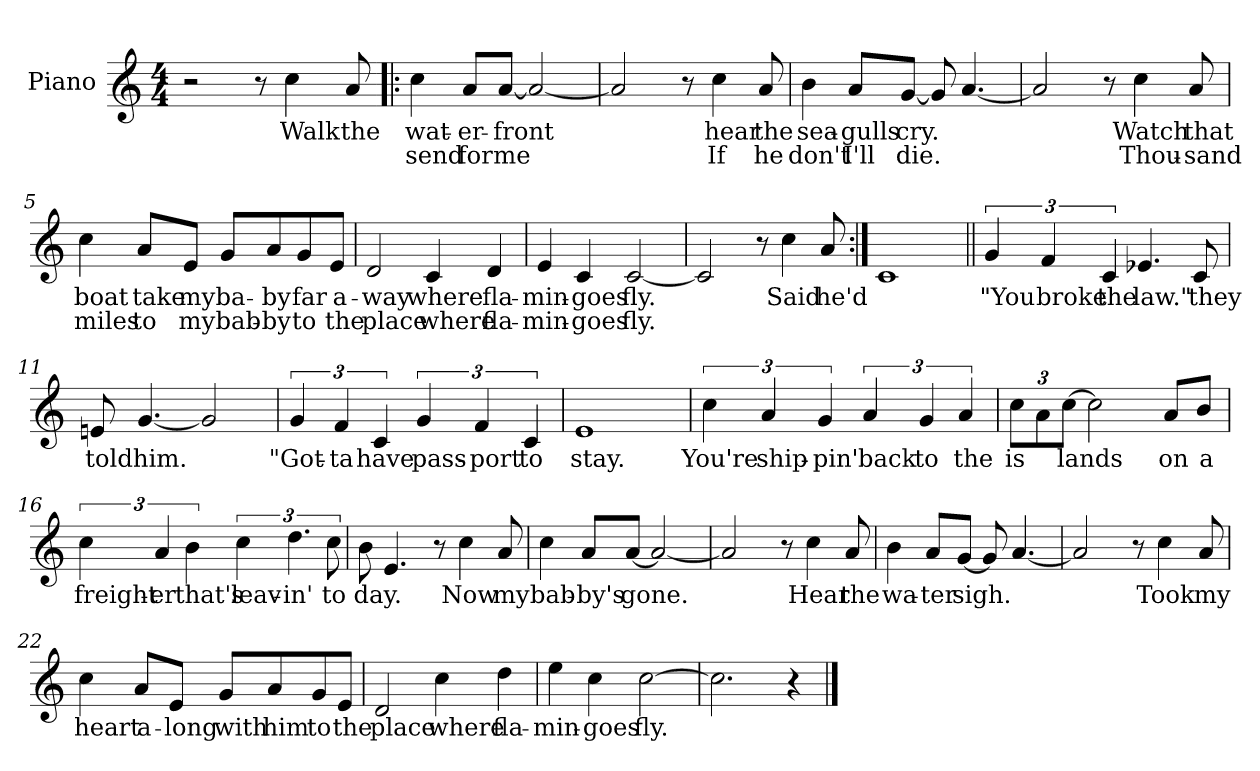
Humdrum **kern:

**kern	**text	**text
*part1	*part1	*part1
*staff1	*staff1	*staff1
*I"Piano	*	*
*I'Pno	*	*
*clefG2	*	*
*k[]	*	*
*C:	*	*
*M4/4	*	*
=	=	=
2r	.	.
8r	.	.
4cc\	Walk	.
8a/	the	.
=1!|:	=1!|:	=1!|:
4cc\	wat-	send
8a/L	-er-	for
[8a/J	-front	me
2a/_	.	.
=2	=2	=2
2a/]	.	.
8r	.	.
4cc\	hear	If
8a/	the	he
=3	=3	=3
4b\	sea-	don't
8a/L	-gulls	I'll
[8g/J	cry.	die.
8g/]	.	.
[4.a/	.	.
!!LO:LB:g=z
=4	=4	=4
2a/]	.	.
8r	.	.
4cc\	Watch	Thou-
8a/	that	-sand
=5	=5	=5
4cc\	boat	miles
8a/L	take	to
8e/J	my	my
8g/L	ba-	bab-
8a/	-by	-by
8g/	far	to
8e/J	a-	the
=6	=6	=6
2d/	-way	place
4c/	where	where
4d/	fla-	fla-
!!LO:LB:g=z
=7	=7	=7
4e/	-min-	-min-
4c/	-goes	-goes
[2c/	fly.	fly.
=8	=8	=8
2c/]	.	.
8r	.	.
4cc\	Said	.
8a/	he'd	.
=9:|!	=9:|!	=9:|!
1c	.	.
=10||	=10||	=10||
6g/	"You	.
6f/	broke	.
6c/	the	.
4.e-X/	law."	.
8c/	they	.
=11	=11	=11
8en/	told	.
[4.g/	him.	.
2g/]	.	.
!!LO:LB:g=z
=12	=12	=12
6g/	"Got-	.
6f/	-ta	.
6c/	have	.
6g/	pass-	.
6f/	-port	.
6c/	to	.
=13	=13	=13
1e	stay.	.
=14	=14	=14
6cc\	You're	.
6a/	ship-	.
6g/	-pin'	.
6a/	back	.
6g/	to	.
6a/	the	.
!!LO:LB:g=z
=15	=15	=15
*Xbrackettup	*	*
12cc\L	is	.
12a\	.	.
[12cc\J	lands	.
2cc\]	.	.
8a/L	on	.
8b/J	a	.
=16	=16	=16
*brackettup	*	*
6cc\	freight-	.
6a/	-er	.
6b\	that's	.
6cc\	leav-	.
6.dd\	-in'	.
12cc\	to	.
=17	=17	=17
8b\	day.	.
4.e/	.	.
8r	.	.
4cc\	Now	.
8a/	my	.
!!LO:LB:g=z
=18	=18	=18
4cc\	bab-	.
8a/L	-by's	.
[8a/J	gone.	.
2a/_	.	.
=19	=19	=19
2a/]	.	.
8r	.	.
4cc\	Hear	.
8a/	the	.
=20	=20	=20
4b\	wa-	.
8a/L	-ter	.
[8g/J	sigh.	.
8g/]	.	.
[4.a/	.	.
=21	=21	=21
2a/]	.	.
8r	.	.
4cc\	Took	.
8a/	my	.
!!LO:LB:g=z
=22	=22	=22
4cc\	heart	.
8a/L	a-	.
8e/J	-long	.
8g/L	with	.
8a/	him	.
8g/	to	.
8e/J	the	.
=23	=23	=23
2d/	place	.
4cc\	where	.
4dd\	fla-	.
=24	=24	=24
4ee\	-min-	.
4cc\	-goes	.
[2cc\	fly.	.
=25	=25	=25
2.cc\]	.	.
4r	.	.
==	==	==
*-	*-	*-
